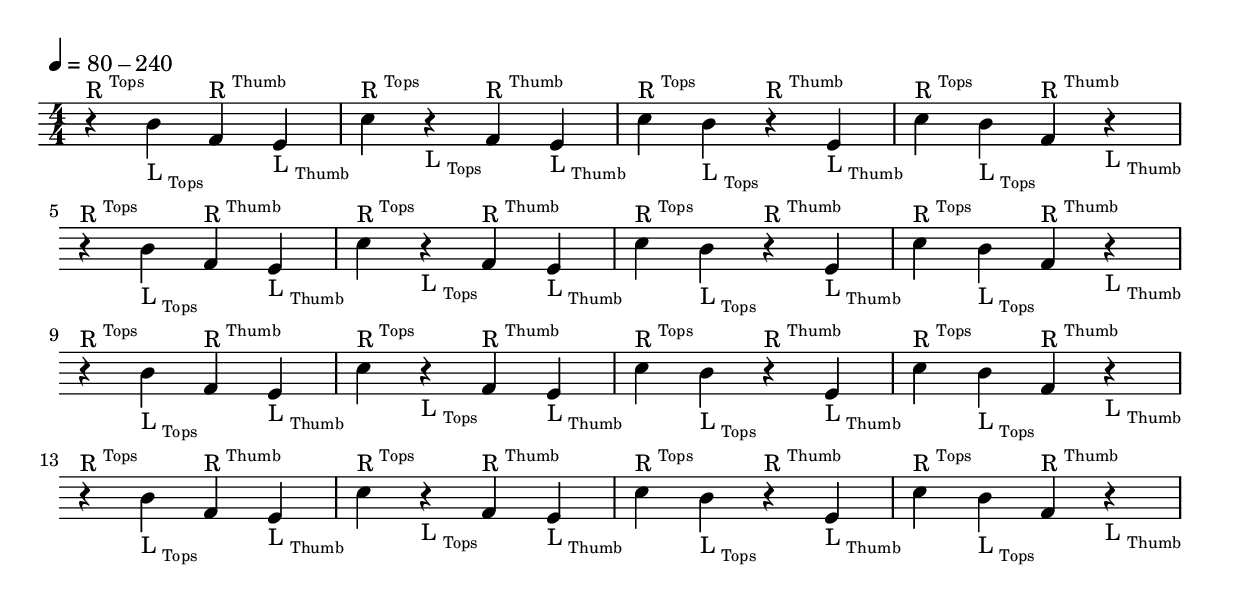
\version "2.24.1"
\include "../global.ly"

\layout {
  indent = -3.5
}

\relative {
  \defaultScoreSettings
  \tempo 4 = 80 - 240
  \time 4/4

  \repeat unfold 4 {
     r4^\RTopsTop  b'_\LTopsBtm   f^\RThumbTop   e_\LThumbBtm 
    c'4^\RTopsTop   r_\LTopsBtm  f,^\RThumbTop   e_\LThumbBtm 
    c'4^\RTopsTop   b_\LTopsBtm   r^\RThumbTop  e,_\LThumbBtm 
    c'4^\RTopsTop   b_\LTopsBtm   f^\RThumbTop   r_\LThumbBtm 
    \break
  }
}